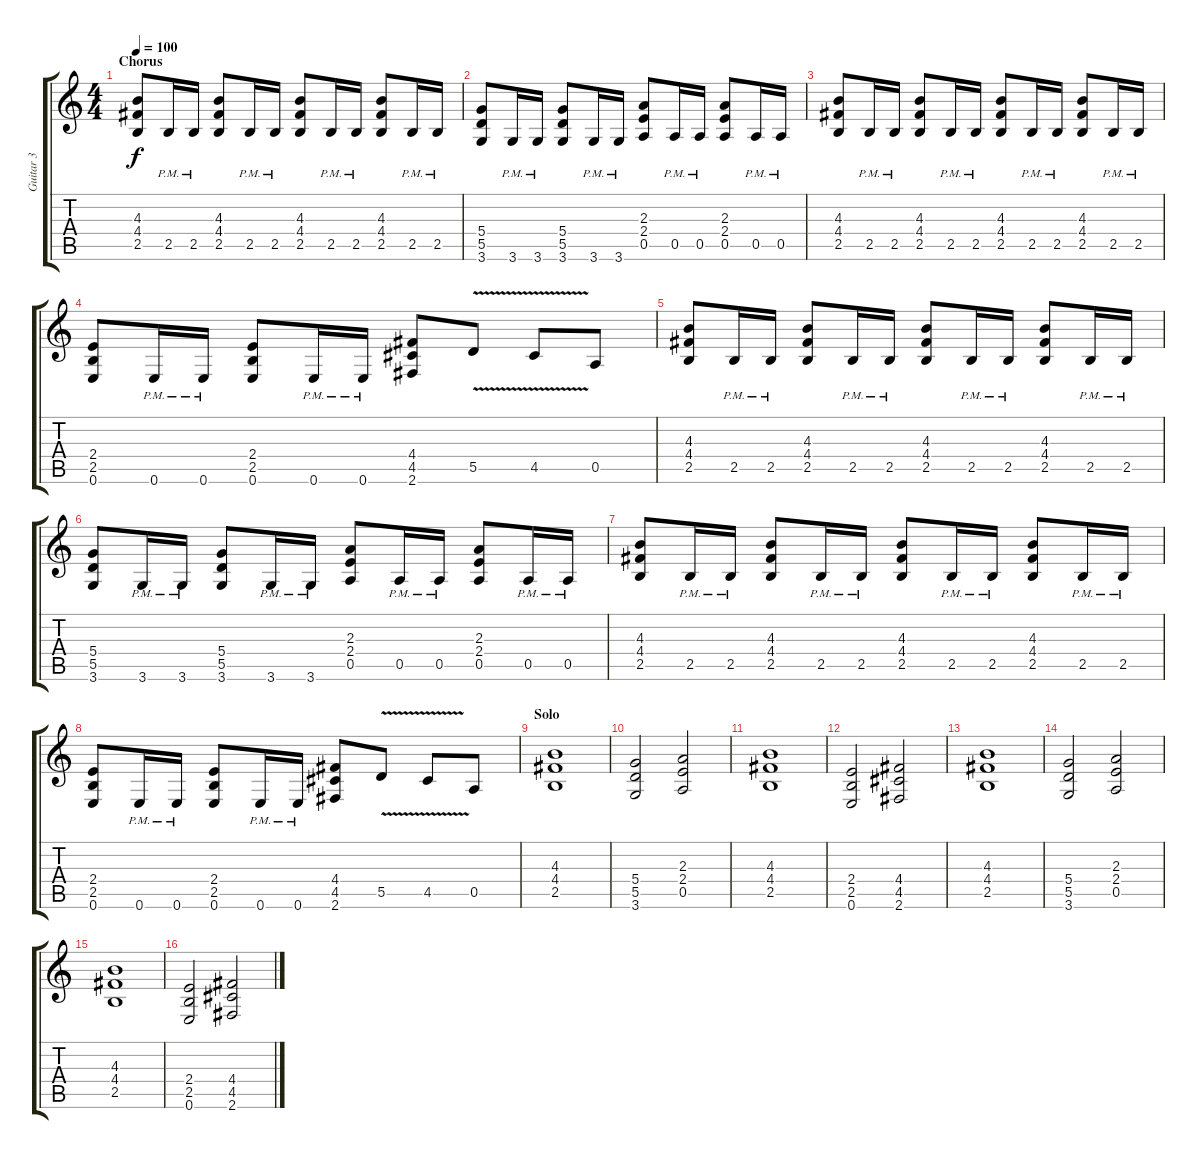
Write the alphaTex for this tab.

\track ("Guitar 3" "Guitar 3") {instrument distortionguitar}
\staff {score tabs}
\tuning (E4 B3 G3 D3 A2 E2) {hide}
\ts (4 4)
\section ("" "Chorus")
\tempo 100
\clef g2
\ks c
(4.3 4.4 2.5).8{dy f} 2.5{pm}.16 2.5{pm}.16 (4.3 4.4 2.5).8 2.5{pm}.16 2.5{pm}.16 (4.3 4.4 2.5).8 2.5{pm}.16 2.5{pm}.16 (4.3 4.4 2.5).8 2.5{pm}.16 2.5{pm}.16 |
(5.4 5.5 3.6).8 3.6{pm}.16 3.6{pm}.16 (5.4 5.5 3.6).8 3.6{pm}.16 3.6{pm}.16 (2.3 2.4 0.5).8 0.5{pm}.16 0.5{pm}.16 (2.3 2.4 0.5).8 0.5{pm}.16 0.5{pm}.16 |
(4.3 4.4 2.5).8 2.5{pm}.16 2.5{pm}.16 (4.3 4.4 2.5).8 2.5{pm}.16 2.5{pm}.16 (4.3 4.4 2.5).8 2.5{pm}.16 2.5{pm}.16 (4.3 4.4 2.5).8 2.5{pm}.16 2.5{pm}.16 |
(2.4 2.5 0.6).8 0.6{pm}.16 0.6{pm}.16 (2.4 2.5 0.6).8 0.6{pm}.16 0.6{pm}.16 (4.4 4.5 2.6).8 5.5{v}.8 4.5{v}.8 0.5.8 |
(4.3 4.4 2.5).8 2.5{pm}.16 2.5{pm}.16 (4.3 4.4 2.5).8 2.5{pm}.16 2.5{pm}.16 (4.3 4.4 2.5).8 2.5{pm}.16 2.5{pm}.16 (4.3 4.4 2.5).8 2.5{pm}.16 2.5{pm}.16 |
(5.4 5.5 3.6).8 3.6{pm}.16 3.6{pm}.16 (5.4 5.5 3.6).8 3.6{pm}.16 3.6{pm}.16 (2.3 2.4 0.5).8 0.5{pm}.16 0.5{pm}.16 (2.3 2.4 0.5).8 0.5{pm}.16 0.5{pm}.16 |
(4.3 4.4 2.5).8 2.5{pm}.16 2.5{pm}.16 (4.3 4.4 2.5).8 2.5{pm}.16 2.5{pm}.16 (4.3 4.4 2.5).8 2.5{pm}.16 2.5{pm}.16 (4.3 4.4 2.5).8 2.5{pm}.16 2.5{pm}.16 |
(2.4 2.5 0.6).8 0.6{pm}.16 0.6{pm}.16 (2.4 2.5 0.6).8 0.6{pm}.16 0.6{pm}.16 (4.4 4.5 2.6).8 5.5{v}.8 4.5{v}.8 0.5.8 |
\section ("" "Solo")
(4.3 4.4 2.5).1 |
(5.4 5.5 3.6).2 (2.3 2.4 0.5).2 |
(4.3 4.4 2.5).1 |
(2.4 2.5 0.6).2 (4.4 4.5 2.6).2 |
(4.3 4.4 2.5).1 |
(5.4 5.5 3.6).2 (2.3 2.4 0.5).2 |
(4.3 4.4 2.5).1 |
(2.4 2.5 0.6).2 (4.4 4.5 2.6).2
